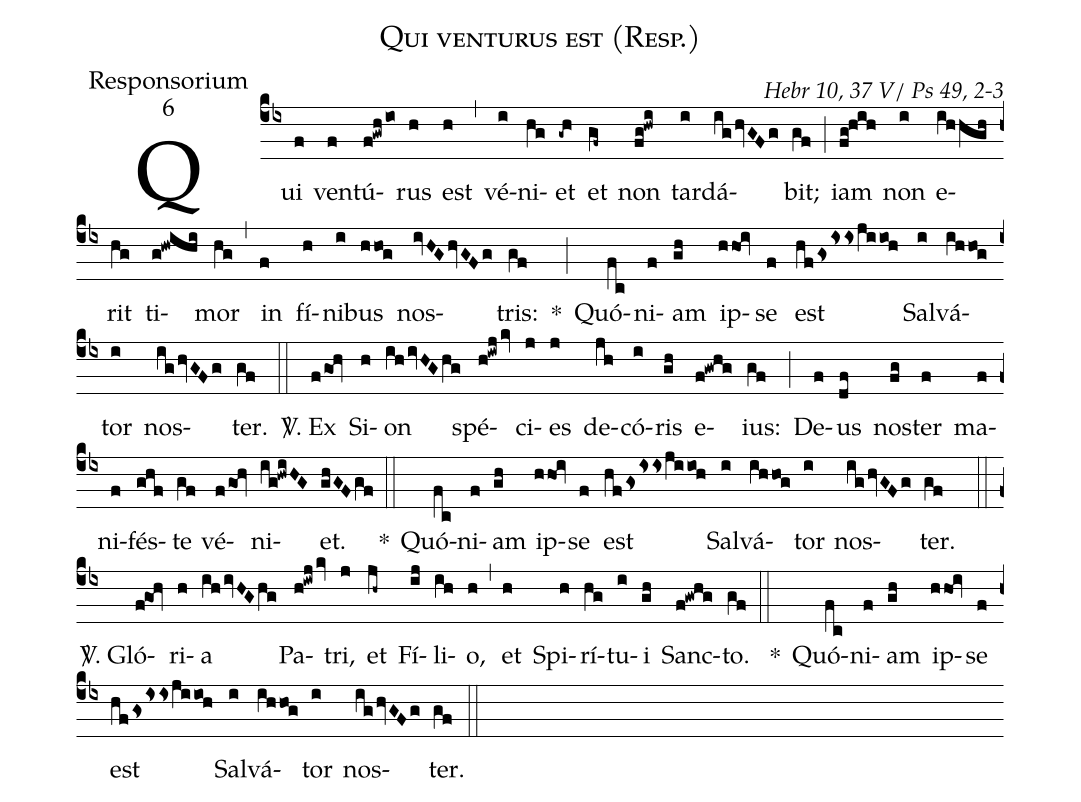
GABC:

name:Qui venturus est (Resp.);
office-part:Responsorium;
mode:6;
commentary:Hebr 10, 37 V/ Ps 49, 2-3;
%%
(cb4)Qui(f) ven(f)tú(f!gwh/io)rus(h) est(h) (,) vé(i)ni(hg)et(-gh) et(gf~) non(fg!hwi) tar(i)dá(ig/hvGFg)bit;(gf) (;) iam(fg!hih) non(i) e(ihhgh)rit(hg) ti(g!hwihi)mor(hg) (,) in(f) fí(h)ni(i)bus(hhog) nos(ivHGhvGFg)tris:(gf) *(;) Quó(fc)ni(f)am(gh) ip(hhoi)se(f) est(hfgsissjiioh) Sal(i)vá(ihhog)tor(i) nos(ig/hvGFg)ter.(gf) (::)

<sp>V/</sp>. Ex(fgoh) Si(h)on(ih/ivHGhg) spé(h!iwj/kv)ci(j)es(j) de(jh)có(i)ris(gh) e(f!gwhg)ius:(gf) (;) De(f)us(df) nos(fg)ter(f) ma(f)ni(f)fés(ghf)te(gf) vé(fgoh)ni(ig!hwiHG)et.(ghGFgf) (::)
*() Quó(fc)ni(f)am(gh) ip(hhoi)se(f) est(hfgsissjiioh) Sal(i)vá(ihhog)tor(i) nos(ig/hvGFg)ter.(gf) (::)

<sp>V/</sp>. Gló(f!goh)ri(h)a(ih/ivHGhg) Pa(h!iwj/kv)tri,(j) et(jh~) Fí(ij)li(ih)o,(h) (,) et(h) Spi(h)rí(hg)tu(i)i(gh) Sanc(f!gwhg)to.(gf) (::)
*() Quó(fc)ni(f)am(gh) ip(hhoi)se(f) est(hfgsissjiioh) Sal(i)vá(ihhog)tor(i) nos(ig/hvGFg)ter.(gf) (::)
